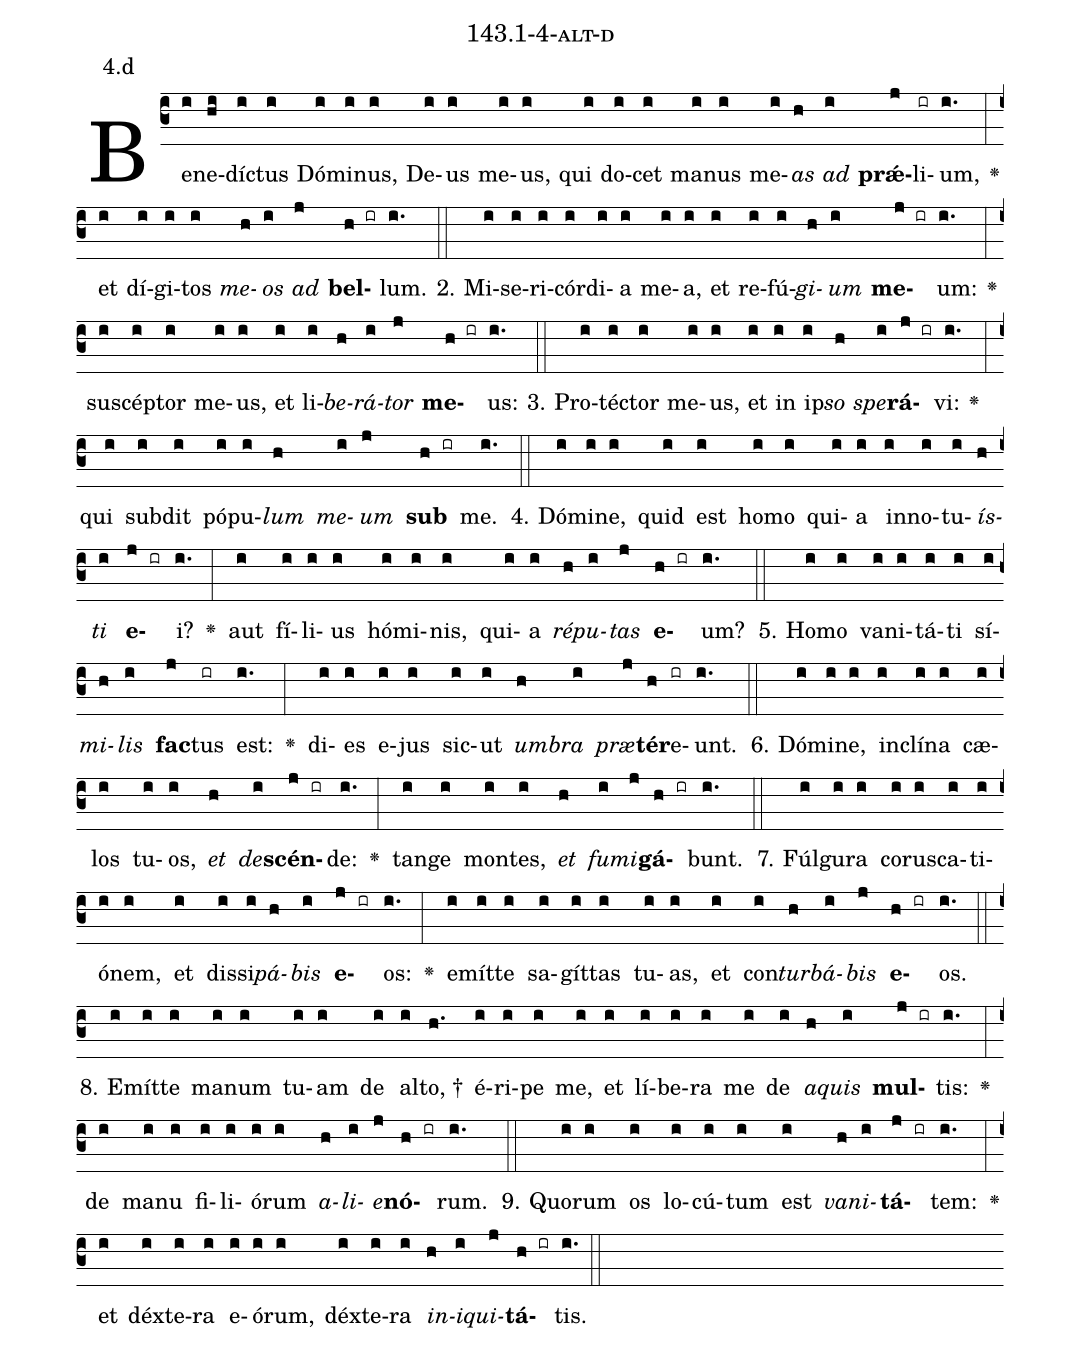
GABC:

name: 143.1-4-alt-d;
annotation: 4.d;
%%
(c3)Be(i)ne(hi)díc(i)tus(i) Dó(i)mi(i)nus,(i) De(i)us(i) me(i)us,(i) qui(i) do(i)cet(i) ma(i)nus(i) me(i)<i>as</i>(h) <i>ad</i>(i) <b>prǽ</b>(j)li(ir)um,(i.) <v>\greheightstar</v>(:) et(i) dí(i)gi(i)tos(i) <i>me</i>(h)<i>os</i>(i) <i>ad</i>(j) <b>bel</b>(h ir)lum.(i.) (::)
2. Mi(i)se(i)ri(i)cór(i)di(i)a(i) me(i)a,(i) et(i) re(i)fú(i)<i>gi</i>(h)<i>um</i>(i) <b>me</b>(j ir)um:(i.) <v>\greheightstar</v>(:) su(i)scép(i)tor(i) me(i)us,(i) et(i) li(i)<i>be</i>(h)<i>rá</i>(i)<i>tor</i>(j) <b>me</b>(h ir)us:(i.) (::)
3. Pro(i)téc(i)tor(i) me(i)us,(i) et(i) in(i) ip(i)<i>so</i>(h) <i>spe</i>(i)<b>rá</b>(j ir)vi:(i.) <v>\greheightstar</v>(:) qui(i) sub(i)dit(i) pó(i)pu(i)<i>lum</i>(h) <i>me</i>(i)<i>um</i>(j) <b>sub</b>(h ir) me.(i.) (::)
4. Dó(i)mi(i)ne,(i) quid(i) est(i) ho(i)mo(i) qui(i)a(i) in(i)no(i)tu(i)<i>ís</i>(h)<i>ti</i>(i) <b>e</b>(j ir)i?(i.) <v>\greheightstar</v>(:) aut(i) fí(i)li(i)us(i) hó(i)mi(i)nis,(i) qui(i)a(i) <i>ré</i>(h)<i>pu</i>(i)<i>tas</i>(j) <b>e</b>(h ir)um?(i.) (::)
5. Ho(i)mo(i) va(i)ni(i)tá(i)ti(i) sí(i)<i>mi</i>(h)<i>lis</i>(i) <b>fac</b>(j)tus(ir) est:(i.) <v>\greheightstar</v>(:) di(i)es(i) e(i)jus(i) sic(i)ut(i) <i>um</i>(h)<i>bra</i>(i) <i>præ</i>(j)<b>tér</b>(h)e(ir)unt.(i.) (::)
6. Dó(i)mi(i)ne,(i) in(i)clí(i)na(i) cæ(i)los(i) tu(i)os,(i) <i>et</i>(h) <i>de</i>(i)<b>scén</b>(j ir)de:(i.) <v>\greheightstar</v>(:) tan(i)ge(i) mon(i)tes,(i) <i>et</i>(h) <i>fu</i>(i)<i>mi</i>(j)<b>gá</b>(h ir)bunt.(i.) (::)
7. Fúl(i)gu(i)ra(i) co(i)rus(i)ca(i)ti(i)ó(i)nem,(i) et(i) dis(i)si(i)<i>pá</i>(h)<i>bis</i>(i) <b>e</b>(j ir)os:(i.) <v>\greheightstar</v>(:) e(i)mít(i)te(i) sa(i)gít(i)tas(i) tu(i)as,(i) et(i) con(i)<i>tur</i>(h)<i>bá</i>(i)<i>bis</i>(j) <b>e</b>(h ir)os.(i.) (::)
8. E(i)mít(i)te(i) ma(i)num(i) tu(i)am(i) de(i) al(i)to, †(h.) é(i)ri(i)pe(i) me,(i) et(i) lí(i)be(i)ra(i) me(i) de(i) <i>a</i>(h)<i>quis</i>(i) <b>mul</b>(j ir)tis:(i.) <v>\greheightstar</v>(:) de(i) ma(i)nu(i) fi(i)li(i)ó(i)rum(i) <i>a</i>(h)<i>li</i>(i)<i>e</i>(j)<b>nó</b>(h ir)rum.(i.) (::)
9. Quo(i)rum(i) os(i) lo(i)cú(i)tum(i) est(i) <i>va</i>(h)<i>ni</i>(i)<b>tá</b>(j ir)tem:(i.) <v>\greheightstar</v>(:) et(i) déx(i)te(i)ra(i) e(i)ó(i)rum,(i) déx(i)te(i)ra(i) <i>in</i>(h)<i>i</i>(i)<i>qui</i>(j)<b>tá</b>(h ir)tis.(i.) (::)
